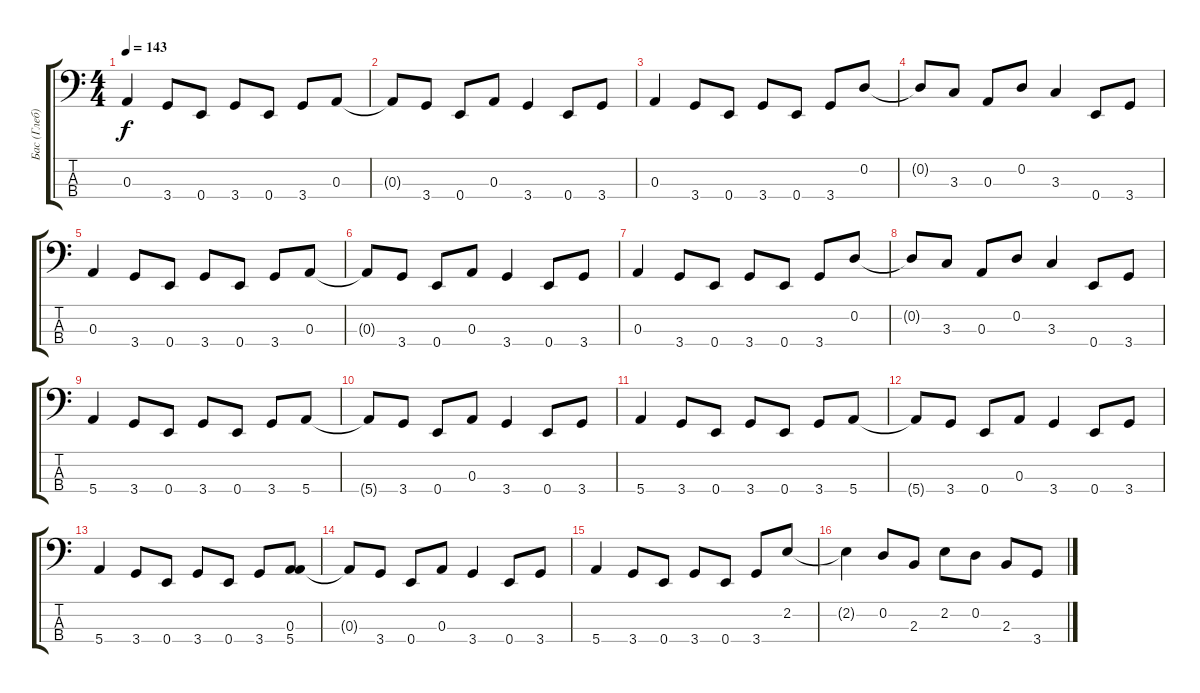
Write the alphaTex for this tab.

\track ("Бас (Глеб)" "Бас (Глеб)") {instrument electricbasspick}
\staff {score tabs}
\tuning (G2 D2 A1 E1) {hide}
\ts (4 4)
\tempo 143
\clef f4
\ks c
0.3.4{dy f} 3.4.8 0.4.8 3.4.8 0.4.8 3.4.8 0.3.8 |
0.3{t}.8 3.4.8 0.4.8 0.3.8 3.4.4 0.4.8 3.4.8 |
0.3.4 3.4.8 0.4.8 3.4.8 0.4.8 3.4.8 0.2.8 |
0.2{t}.8 3.3.8 0.3.8 0.2.8 3.3.4 0.4.8 3.4.8 |
0.3.4 3.4.8 0.4.8 3.4.8 0.4.8 3.4.8 0.3.8 |
0.3{t}.8 3.4.8 0.4.8 0.3.8 3.4.4 0.4.8 3.4.8 |
0.3.4 3.4.8 0.4.8 3.4.8 0.4.8 3.4.8 0.2.8 |
0.2{t}.8 3.3.8 0.3.8 0.2.8 3.3.4 0.4.8 3.4.8 |
5.4.4 3.4.8 0.4.8 3.4.8 0.4.8 3.4.8 5.4.8 |
5.4{t}.8 3.4.8 0.4.8 0.3.8 3.4.4 0.4.8 3.4.8 |
5.4.4 3.4.8 0.4.8 3.4.8 0.4.8 3.4.8 5.4.8 |
5.4{t}.8 3.4.8 0.4.8 0.3.8 3.4.4 0.4.8 3.4.8 |
5.4.4 3.4.8 0.4.8 3.4.8 0.4.8 3.4.8 (0.3 5.4).8 |
0.3{t}.8 3.4.8 0.4.8 0.3.8 3.4.4 0.4.8 3.4.8 |
5.4.4 3.4.8 0.4.8 3.4.8 0.4.8 3.4.8 2.2.8 |
2.2{t}.4 0.2.8 2.3.8 2.2.8 0.2.8 2.3.8 3.4.8
